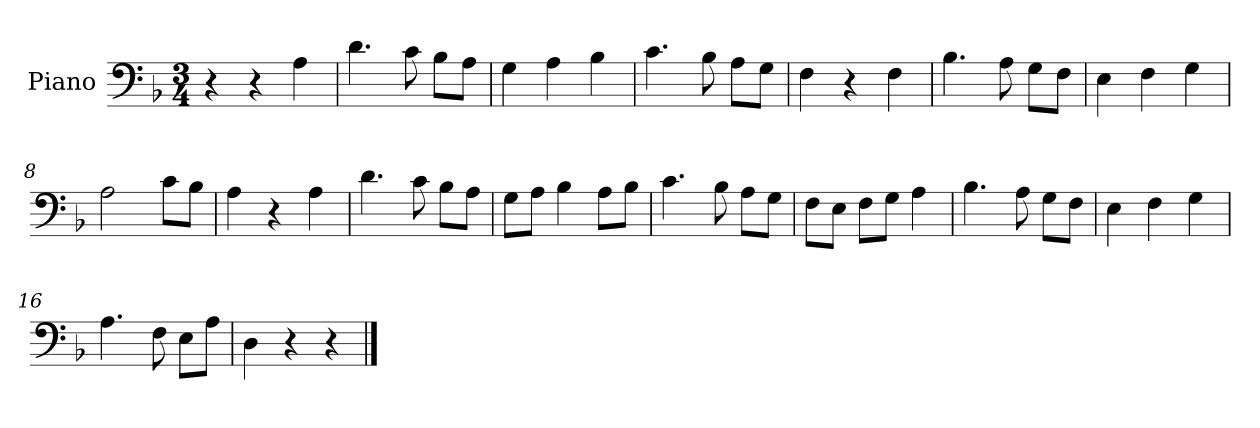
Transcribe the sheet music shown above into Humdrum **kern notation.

**kern
*part1
*staff1
*I"Piano
*I'Pno.
*clefF4
*k[b-]
*M3/4
*MM120
=1
4r
4r
4A\
=2
4.d\
8c\
8B-\L
8A\J
=3
4G\
4A\
4B-\
=4
4.c\
8B-\
8A\L
8G\J
=5
4F\
4r
4F\
=6
4.B-\
8A\
8G\L
8F\J
=7
4E\
4F\
4G\
=8
2A\
8c\L
8B-\J
=9
4A\
4r
4A\
=10
4.d\
8c\
8B-\L
8A\J
!!LO:LB:g=z
=11
8G\L
8A\J
4B-\
8A\L
8B-\J
=12
4.c\
8B-\
8A\L
8G\J
=13
8F\L
8E\J
8F\L
8G\J
4A\
=14
4.B-\
8A\
8G\L
8F\J
=15
4E\
4F\
4G\
=16
4.A\
8F\
8E\L
8A\J
=17
4D\
4r
4r
==
*-
